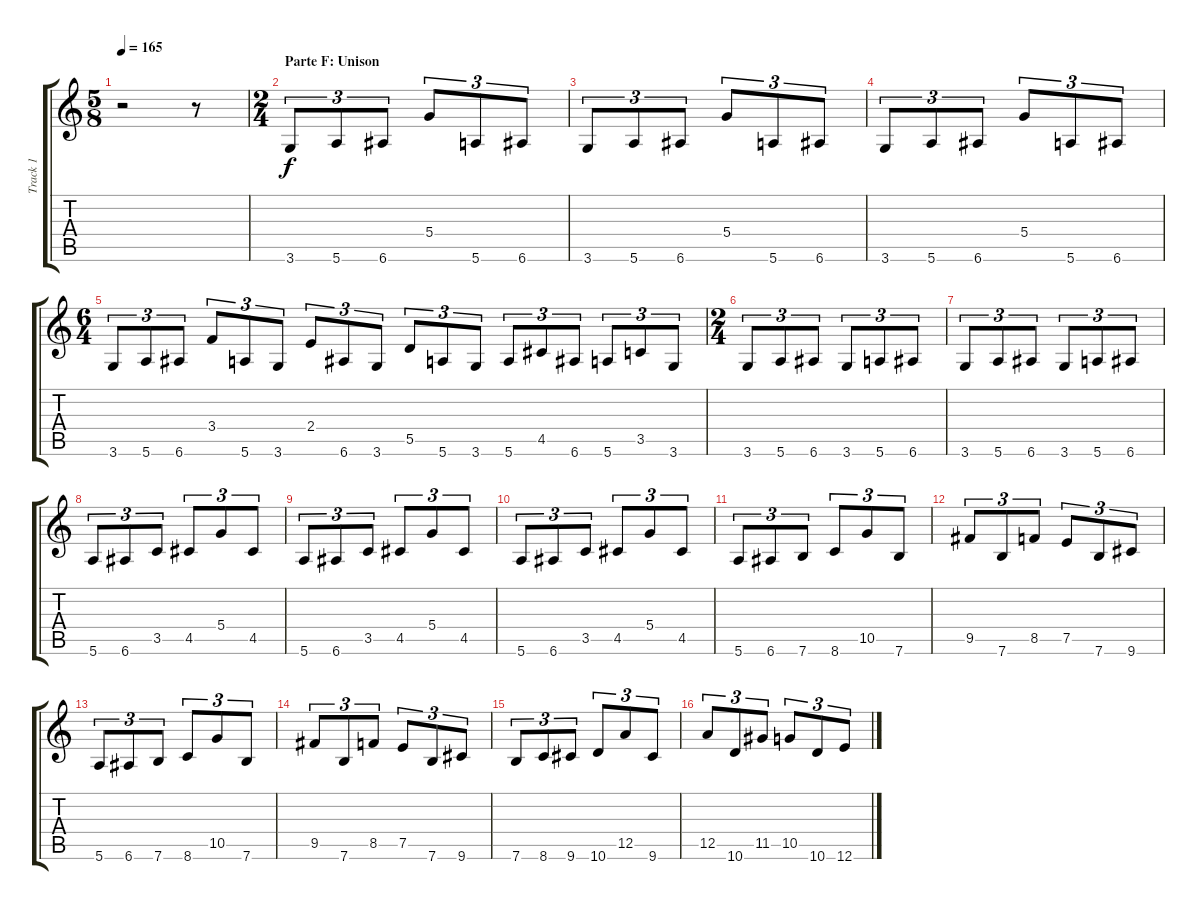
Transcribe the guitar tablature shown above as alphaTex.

\track ("Track 1" "Track 1") {instrument distortionguitar}
\staff {score tabs}
\tuning (E4 B3 G3 D3 A2 E2) {hide}
\ts (5 8)
\tempo 165
\clef g2
\ks c
r.2{dy f} r.8 |
\ts (2 4)
\section ("" "Parte F: Unison")
3.6.8{tu (3 2)} 5.6.8{tu (3 2)} 6.6.8{tu (3 2)} 5.4.8{tu (3 2)} 5.6.8{tu (3 2)} 6.6.8{tu (3 2)} |
3.6.8{tu (3 2)} 5.6.8{tu (3 2)} 6.6.8{tu (3 2)} 5.4.8{tu (3 2)} 5.6.8{tu (3 2)} 6.6.8{tu (3 2)} |
3.6.8{tu (3 2)} 5.6.8{tu (3 2)} 6.6.8{tu (3 2)} 5.4.8{tu (3 2)} 5.6.8{tu (3 2)} 6.6.8{tu (3 2)} |
\ts (6 4)
3.6.8{tu (3 2)} 5.6.8{tu (3 2)} 6.6.8{tu (3 2)} 3.4.8{tu (3 2)} 5.6.8{tu (3 2)} 3.6.8{tu (3 2)} 2.4.8{tu (3 2)} 6.6.8{tu (3 2)} 3.6.8{tu (3 2)} 5.5.8{tu (3 2)} 5.6.8{tu (3 2)} 3.6.8{tu (3 2)} 5.6.8{tu (3 2)} 4.5.8{tu (3 2)} 6.6.8{tu (3 2)} 5.6.8{tu (3 2)} 3.5.8{tu (3 2)} 3.6.8{tu (3 2)} |
\ts (2 4)
3.6.8{tu (3 2)} 5.6.8{tu (3 2)} 6.6.8{tu (3 2)} 3.6.8{tu (3 2)} 5.6.8{tu (3 2)} 6.6.8{tu (3 2)} |
3.6.8{tu (3 2)} 5.6.8{tu (3 2)} 6.6.8{tu (3 2)} 3.6.8{tu (3 2)} 5.6.8{tu (3 2)} 6.6.8{tu (3 2)} |
5.6.8{tu (3 2)} 6.6.8{tu (3 2)} 3.5.8{tu (3 2)} 4.5.8{tu (3 2)} 5.4.8{tu (3 2)} 4.5.8{tu (3 2)} |
5.6.8{tu (3 2)} 6.6.8{tu (3 2)} 3.5.8{tu (3 2)} 4.5.8{tu (3 2)} 5.4.8{tu (3 2)} 4.5.8{tu (3 2)} |
5.6.8{tu (3 2)} 6.6.8{tu (3 2)} 3.5.8{tu (3 2)} 4.5.8{tu (3 2)} 5.4.8{tu (3 2)} 4.5.8{tu (3 2)} |
5.6.8{tu (3 2)} 6.6.8{tu (3 2)} 7.6.8{tu (3 2)} 8.6.8{tu (3 2)} 10.5.8{tu (3 2)} 7.6.8{tu (3 2)} |
9.5.8{tu (3 2)} 7.6.8{tu (3 2)} 8.5.8{tu (3 2)} 7.5.8{tu (3 2)} 7.6.8{tu (3 2)} 9.6.8{tu (3 2)} |
5.6.8{tu (3 2)} 6.6.8{tu (3 2)} 7.6.8{tu (3 2)} 8.6.8{tu (3 2)} 10.5.8{tu (3 2)} 7.6.8{tu (3 2)} |
9.5.8{tu (3 2)} 7.6.8{tu (3 2)} 8.5.8{tu (3 2)} 7.5.8{tu (3 2)} 7.6.8{tu (3 2)} 9.6.8{tu (3 2)} |
7.6.8{tu (3 2)} 8.6.8{tu (3 2)} 9.6.8{tu (3 2)} 10.6.8{tu (3 2)} 12.5.8{tu (3 2)} 9.6.8{tu (3 2)} |
12.5.8{tu (3 2)} 10.6.8{tu (3 2)} 11.5.8{tu (3 2)} 10.5.8{tu (3 2)} 10.6.8{tu (3 2)} 12.6.8{tu (3 2)}
